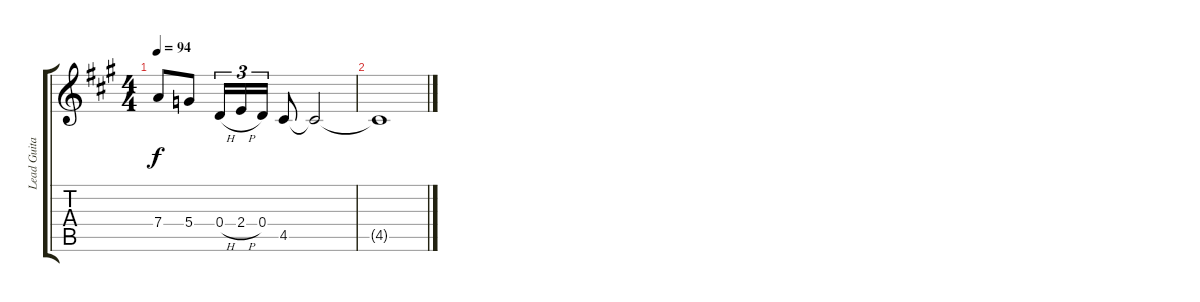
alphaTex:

\track ("Lead Guitar" "Lead Guita") {instrument overdrivenguitar}
\staff {score tabs}
\tuning (E4 B3 G3 D3 A2 E2) {hide}
\ts (4 4)
\tempo 94
\clef g2
\ks a
7.4{t}.8{dy f} 5.4.8 0.4{h}.16{tu (3 2)} 2.4{h}.16{tu (3 2) beam merge} 0.4.16{tu (3 2)} 4.5.8 4.5{t}.2 |
4.5{t}.1
